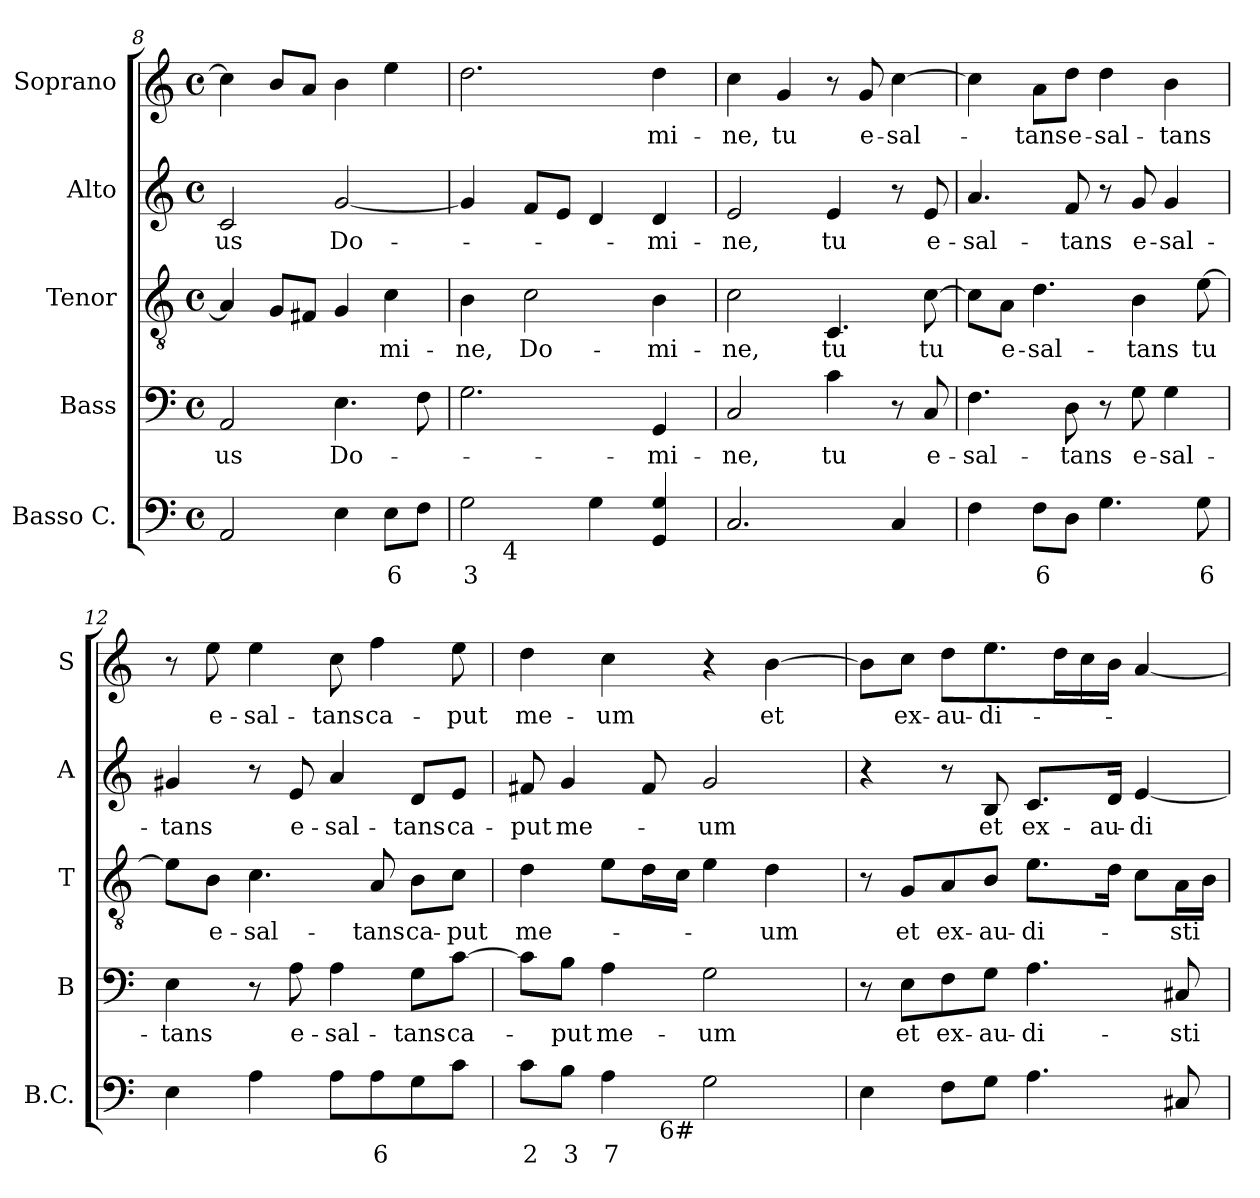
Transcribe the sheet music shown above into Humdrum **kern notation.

**kern	**text	**kern	**text	**kern	**text	**kern	**text	**kern	**text
*part5	*part5	*part4	*part4	*part3	*part3	*part2	*part2	*part1	*part1
*staff5	*staff5	*staff4	*staff4	*staff3	*staff3	*staff2	*staff2	*staff1	*staff1
*I"Basso C.	*	*I"Bass	*	*I"Tenor	*	*I"Alto	*	*I"Soprano	*
*I'B.C.	*	*I'B	*	*I'T	*	*I'A	*	*I'S	*
*clefF4	*	*clefF4	*	*clefGv2	*	*clefG2	*	*clefG2	*
*k[]	*	*k[]	*	*k[]	*	*k[]	*	*k[]	*
*C:	*	*C:	*	*C:	*	*C:	*	*C:	*
*M4/4	*	*M4/4	*	*M4/4	*	*M4/4	*	*M4/4	*
*met(c)	*	*met(c)	*	*met(c)	*	*met(c)	*	*met(c)	*
=8	=8	=8	=8	=8	=8	=8	=8	=8	=8
2AA/	.	2AA/	-us	4A/]	.	2c/	-us	4cc\]	.
.	.	.	.	8G/L	.	.	.	8b/L	.
.	.	.	.	8F#X/J	.	.	.	8a/J	.
4E\	.	4.E\	Do-	4G/	.	[2g/	Do-	4b\	.
8E\L	6	.	.	4c\	-mi-	.	.	4ee\	.
8F\J	.	8F\	.	.	.	.	.	.	.
!!LO:PB:g=z
=9	=9	=9	=9	=9	=9	=9	=9	=9	=9
*^	*	*	*	*	*	*	*	*	*
2G\	8.ryy	3	2.G\	.	4B\	-ne,	4g/]	.	2.dd\	.
!	!LO:TX:b:t=4	!	!	!	!	!	!	!	!	!
.	2ryy	.	.	.	.	.	.	.	.	.
.	.	.	.	.	2c\	Do-	8f/L	.	.	.
.	.	.	.	.	.	.	8e/J	.	.	.
4G\	.	.	.	.	.	.	4d/	.	.	.
.	4ryy	.	.	.	.	.	.	.	.	.
4GG/ 4G/	.	.	4GG/	-mi-	4B\	-mi-	4d/	-mi-	4dd\	-mi-
.	16ryy	.	.	.	.	.	.	.	.	.
*v	*v	*	*	*	*	*	*	*	*	*
=10	=10	=10	=10	=10	=10	=10	=10	=10	=10
2.C/	.	2C/	-ne,	2c\	-ne,	2e/	-ne,	4cc\	-ne,
.	.	.	.	.	.	.	.	4g/	tu
.	.	4c\	tu	4.C/	tu	4e/	tu	8r	.
.	.	.	.	.	.	.	.	8g/	e-
4C/	.	8r	.	.	.	8r	.	[4cc\	-sal-
.	.	8C/	e-	[8c\	tu	8e/	e-	.	.
=11	=11	=11	=11	=11	=11	=11	=11	=11	=11
4F\	.	4.F\	-sal-	8c\L]	.	4.a/	-sal-	4cc\]	.
.	.	.	.	8A\J	e-	.	.	.	.
8F\L	6	.	.	4.d\	-sal-	.	.	8a\L	-tans
8D\J	.	8D\	-tans	.	.	8f/	-tans	8dd\J	e-
4.G\	.	8r	.	.	.	8r	.	4dd\	-sal-
.	.	8G\	e-	4B\	-tans	8g/	e-	.	.
.	.	4G\	-sal-	.	.	4g/	-sal-	4b\	-tans
8G\	6	.	.	[8e\	tu	.	.	.	.
=12	=12	=12	=12	=12	=12	=12	=12	=12	=12
4E\	.	4E\	-tans	8e\L]	.	4g#X/	-tans	8r	.
.	.	.	.	8B\J	e-	.	.	8ee\	e-
4A\	.	8r	.	4.c\	-sal-	8r	.	4ee\	-sal-
.	.	8A\	e-	.	.	8e/	e-	.	.
8A\L	.	4A\	-sal-	.	.	4a/	-sal-	8cc\	-tans
8A\	6	.	.	8A/	-tans	.	.	4ff\	ca-
8G\	.	8G\L	-tans	8B\L	ca-	8d/L	-tans	.	.
8c\J	.	[8c\J	ca-	8c\J	-put	8e/J	ca-	8ee\	-put
!!LO:LB:g=z
=13	=13	=13	=13	=13	=13	=13	=13	=13	=13
*^	*	*	*	*	*	*	*	*	*
8c\L	4ryy	2	8c\L]	.	4d\	me-	8f#X/	-put	4dd\	me-
8B\J	.	3	8B\J	-put	.	.	4g/	me-	.	.
4A\	8ryy	7	4A\	me-	8e\L	.	.	.	4cc\	-um
.	32ryy	.	.	.	16d\L	.	8f#/	.	.	.
!	!LO:TX:b:t=6#	!	!	!	!	!	!	!	!	!
.	2ryy	.	.	.	.	.	.	.	.	.
.	.	.	.	.	16c\JJ	.	.	.	.	.
2G\	.	.	2G\	-um	4e\	.	2g/	-um	4r	.
.	.	.	.	.	4d\	-um	.	.	[4b\	et
.	16.ryy	.	.	.	.	.	.	.	.	.
*v	*v	*	*	*	*	*	*	*	*	*
=14	=14	=14	=14	=14	=14	=14	=14	=14	=14
4E\	.	8r	.	8r	.	4r	.	8b\L]	.
.	.	8E\L	et	8G/L	et	.	.	8cc\J	ex-
8F\L	.	8F\	ex-	8A/	ex-	8r	.	8dd\L	-au-
8G\J	.	8G\J	-au-	8B/J	-au-	8B/	et	8.ee\	-di-
4.A\	.	4.A\	-di-	8.e\L	-di-	8.c/L	ex-	.	.
.	.	.	.	.	.	.	.	16dd\L	.
.	.	.	.	.	.	.	.	16cc\	.
.	.	.	.	16d\Jk	.	16d/Jk	-au-	16b\JJ	.
.	.	.	.	8c\L	.	[4e/	-di-	[4a/	.
8C#X/	.	8C#X/	-sti	16A\L	-sti	.	.	.	.
.	.	.	.	16B\JJ	.	.	.	.	.
=	=	=	=	=	=	=	=	=	=
*-	*-	*-	*-	*-	*-	*-	*-	*-	*-
